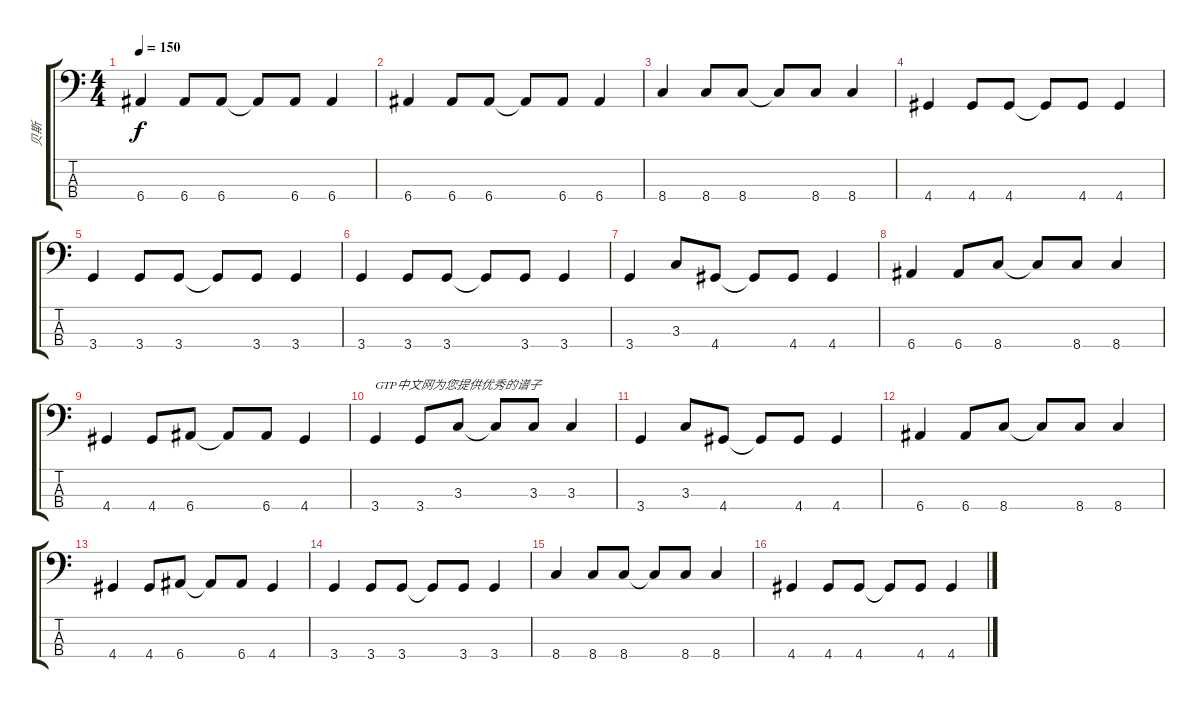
\track ("贝斯" "贝斯") {instrument electricbassfinger}
\staff {score tabs}
\tuning (G2 D2 A1 E1) {hide}
\ts (4 4)
\tempo 150
\clef f4
\ks c
6.4.4{dy f} 6.4.8 6.4.8 6.4{t}.8 6.4.8 6.4.4 |
6.4.4 6.4.8 6.4.8 6.4{t}.8 6.4.8 6.4.4 |
8.4.4 8.4.8 8.4.8 8.4{t}.8 8.4.8 8.4.4 |
4.4.4 4.4.8 4.4.8 4.4{t}.8 4.4.8 4.4.4 |
3.4.4 3.4.8 3.4.8 3.4{t}.8 3.4.8 3.4.4 |
3.4.4 3.4.8 3.4.8 3.4{t}.8 3.4.8 3.4.4 |
3.4.4 3.3.8 4.4.8 4.4{t}.8 4.4.8 4.4.4 |
6.4.4 6.4.8 8.4.8 8.4{t}.8 8.4.8 8.4.4 |
4.4.4 4.4.8 6.4.8 6.4{t}.8 6.4.8 4.4.4 |
3.4.4{txt "GTP中文网为您提供优秀的谱子"} 3.4.8 3.3.8 3.3{t}.8 3.3.8 3.3.4 |
3.4.4 3.3.8 4.4.8 4.4{t}.8 4.4.8 4.4.4 |
6.4.4 6.4.8 8.4.8 8.4{t}.8 8.4.8 8.4.4 |
4.4.4 4.4.8 6.4.8 6.4{t}.8 6.4.8 4.4.4 |
3.4.4 3.4.8 3.4.8 3.4{t}.8 3.4.8 3.4.4 |
8.4.4 8.4.8 8.4.8 8.4{t}.8 8.4.8 8.4.4 |
4.4.4 4.4.8 4.4.8 4.4{t}.8 4.4.8 4.4.4
